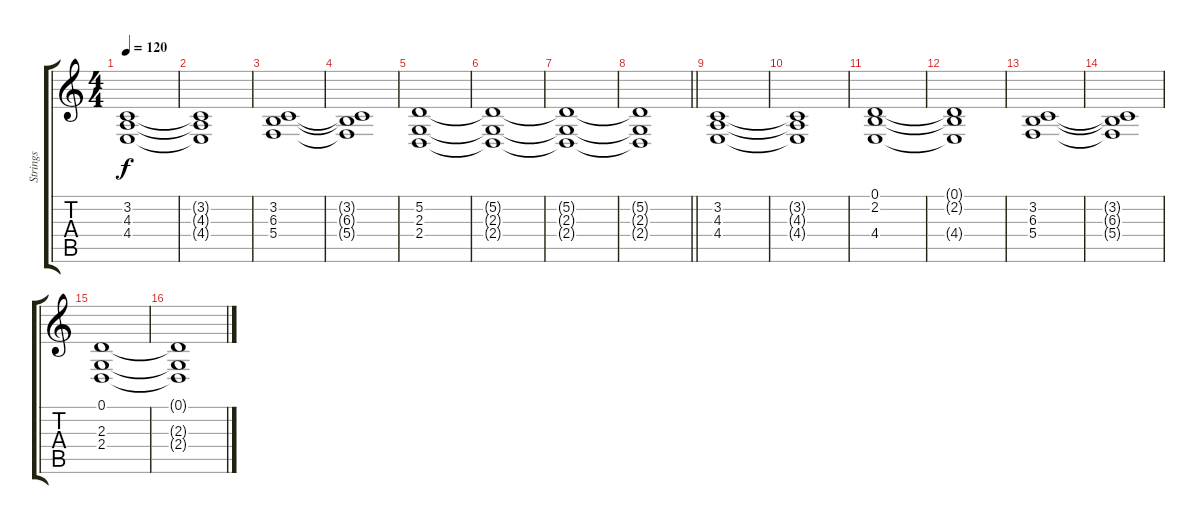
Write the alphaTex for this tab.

\track ("Strings" "Strings") {instrument stringensemble1}
\staff {score tabs}
\tuning (D4 A3 F3 C3 G2 C2) {hide}
\ts (4 4)
\tempo 120
\clef g2
\ks c
(3.2 4.3 4.4).1{dy f} |
(3.2{t} 4.3{t} 4.4{t}).1 |
(3.2 6.3 5.4).1 |
(3.2{t} 6.3{t} 5.4{t}).1 |
(5.2 2.3 2.4).1 |
(5.2{t} 2.3{t} 2.4{t}).1 |
(5.2{t} 2.3{t} 2.4{t}).1 |
\barLineRight lightlight
(5.2{t} 2.3{t} 2.4{t}).1 |
(3.2 4.3 4.4).1 |
(3.2{t} 4.3{t} 4.4{t}).1 |
(0.1 2.2 4.4).1 |
(0.1{t} 2.2{t} 4.4{t}).1 |
(3.2 6.3 5.4).1 |
(3.2{t} 6.3{t} 5.4{t}).1 |
(0.1 2.3 2.4).1 |
(0.1{t} 2.3{t} 2.4{t}).1
